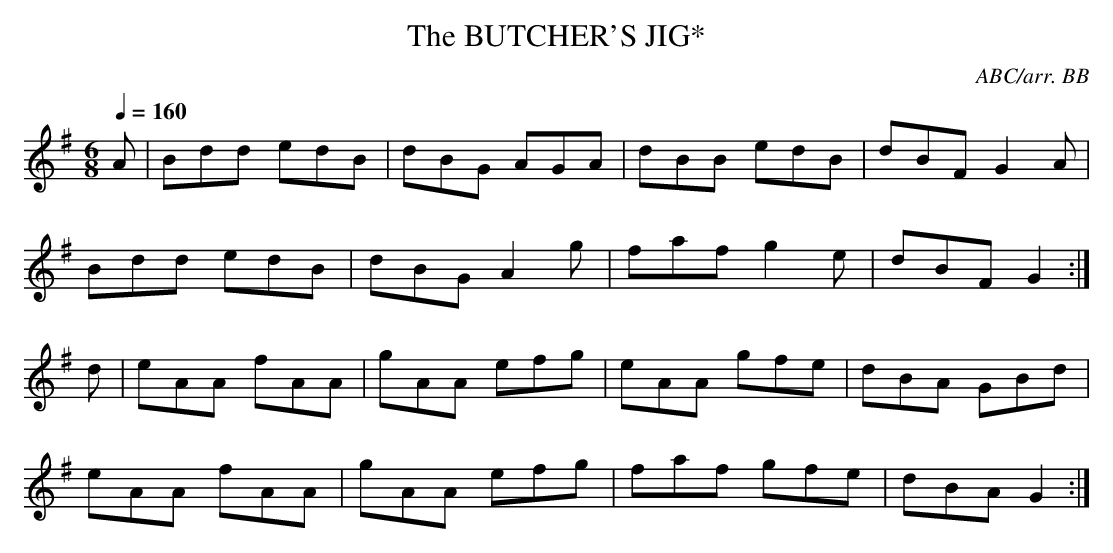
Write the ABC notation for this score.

X:1
T:BUTCHER'S JIG*, The
C:ABC/arr. BB
Q:1/4=160
L:1/8
M:6/8
K:G
A|Bdd edB|dBG AGA|dBB edB|dBF G2A|
Bdd edB|dBG A2g|faf g2e|dBF G2:|
d|eAA fAA|gAA efg|eAA gfe|dBA GBd|
eAA fAA|gAA efg|faf gfe|dBA G2:|
